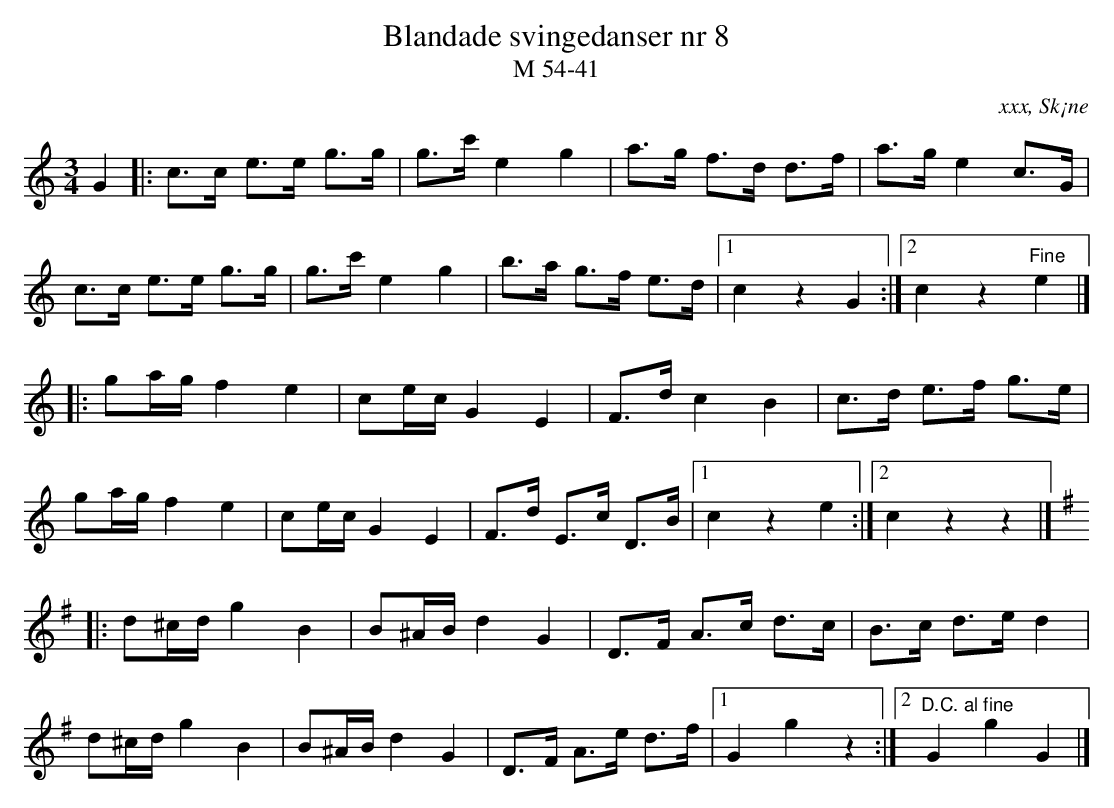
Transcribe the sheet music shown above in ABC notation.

X:1
T:Blandade svingedanser nr 8
T:M 54-41
O:xxx, Sk¡ne
M:3/4
L:1/8
Q:108
K:C
G2 |: c>c e>e g>g | g>c' e2 g2 | a>g f>d d>f | a>g e2 c>G |
c>c e>e g>g | g>c' e2 g2 | b>a g>f e>d |1 c2 z2 G2 :|2 c2 z2 "Fine"e2 |]
|: ga/g/ f2 e2 | ce/c/G2 E2 | F>d c2 B2 | c>d e>f g>e |
ga/g/ f2 e2 | ce/c/G2 E2 | F>d E>c D>B |1 c2 z2 e2 :|2 c2 z2 z2 |]
[K:G] |: d^c/d/ g2 B2 | B^A/B/ d2 G2 | D>F A>c d>c | B>c d>e d2 |
d^c/d/ g2 B2 | B^A/B/ d2 G2 | D>F A>e d>f |1 G2 g2 z2 :|2 "D.C. al fine" G2 g2 G2 |]
